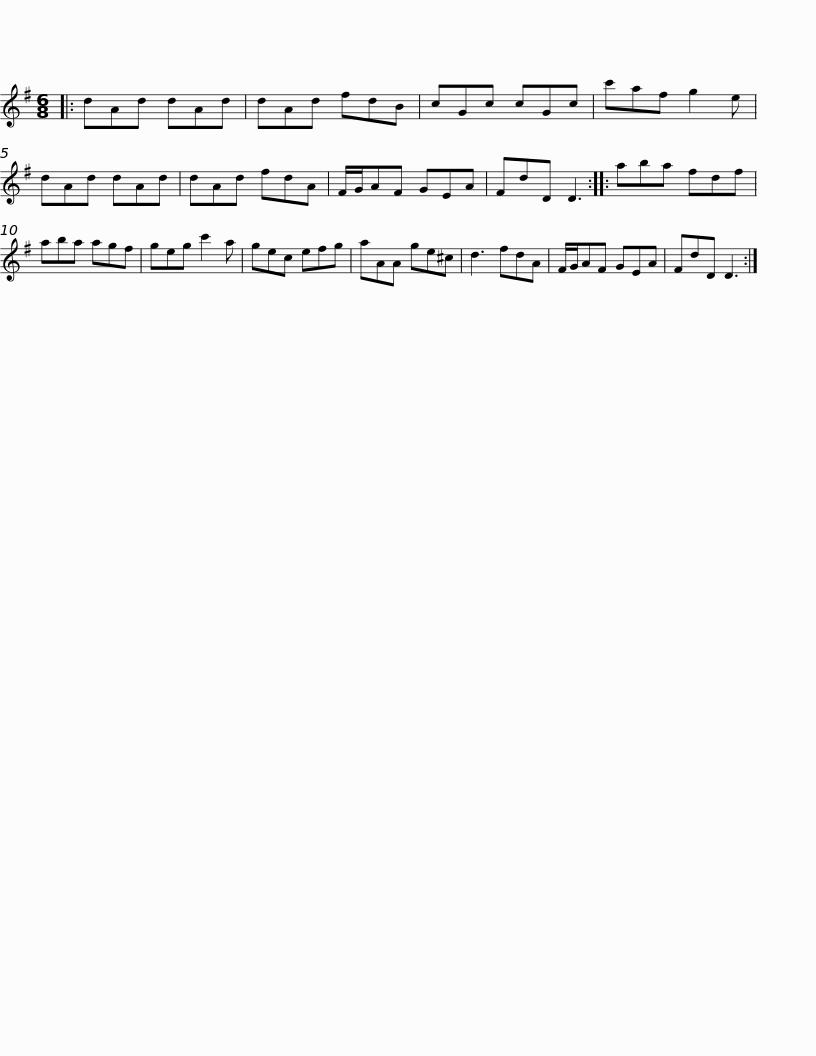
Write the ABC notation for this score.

X:1
L:1/8
M:6/8
I:linebreak $
K:G
V:1 treble
V:1
|: dAd dAd | dAd fdB | cGc cGc | c'af g2 e | dAd dAd | %5
 dAd fdA | F/G/AF GEA |$ FdD D3 :: aba fdf | aba agf | %10
 geg c'2 a | gec efg | aAA ge^c | d3 fdA |$ F/G/AF GEA | %15
 FdD D3 :| %16
